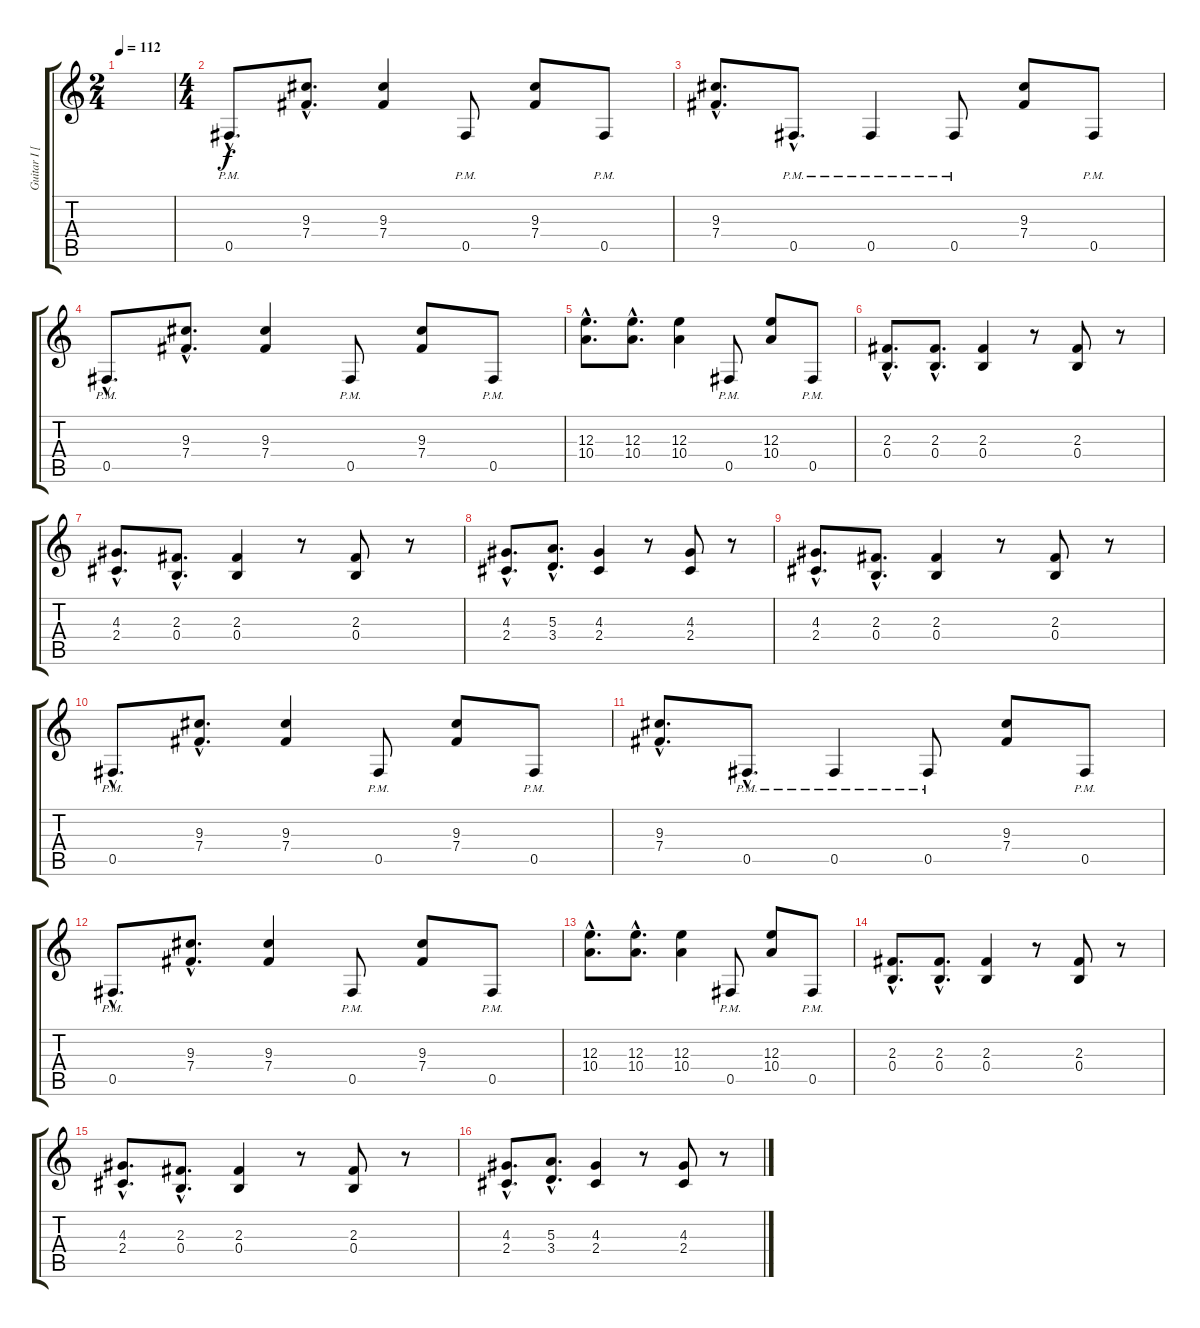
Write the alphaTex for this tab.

\track ("Guitar I [Aaron Turner]" "Guitar I [") {instrument distortionguitar}
\staff {score tabs}
\tuning (Db4 Ab3 E3 B2 Gb2 B1) {hide}
\ts (2 4)
\tempo 112
\clef g2
\ks c
|
\ts (4 4)
0.5{hac pm}.8{d} (9.3{hac} 7.4{hac}).8{d} (9.3 7.4).4 0.5{pm}.8 (9.3 7.4).8 0.5{pm}.8 |
(9.3{hac} 7.4{hac}).8{d} 0.5{hac pm}.8{d} 0.5{pm}.4 0.5{pm}.8 (9.3 7.4).8 0.5{pm}.8 |
0.5{hac pm}.8{d} (9.3{hac} 7.4{hac}).8{d} (9.3 7.4).4 0.5{pm}.8 (9.3 7.4).8 0.5{pm}.8 |
(12.3{hac} 10.4{hac}).8{d} (12.3{hac} 10.4{hac}).8{d} (12.3 10.4).4 0.5{pm}.8 (12.3 10.4).8 0.5{pm}.8 |
(2.3{hac} 0.4{hac}).8{d} (2.3{hac} 0.4{hac}).8{d} (2.3 0.4).4 r.8 (2.3 0.4).8 r.8 |
(4.3{hac} 2.4{hac}).8{d} (2.3{hac} 0.4{hac}).8{d} (2.3 0.4).4 r.8 (2.3 0.4).8 r.8 |
(4.3{hac} 2.4{hac}).8{d} (5.3{hac} 3.4{hac}).8{d} (4.3 2.4).4 r.8 (4.3 2.4).8 r.8 |
(4.3{hac} 2.4{hac}).8{d} (2.3{hac} 0.4{hac}).8{d} (2.3 0.4).4 r.8 (2.3 0.4).8 r.8 |
0.5{hac pm}.8{d} (9.3{hac} 7.4{hac}).8{d} (9.3 7.4).4 0.5{pm}.8 (9.3 7.4).8 0.5{pm}.8 |
(9.3{hac} 7.4{hac}).8{d} 0.5{hac pm}.8{d} 0.5{pm}.4 0.5{pm}.8 (9.3 7.4).8 0.5{pm}.8 |
0.5{hac pm}.8{d} (9.3{hac} 7.4{hac}).8{d} (9.3 7.4).4 0.5{pm}.8 (9.3 7.4).8 0.5{pm}.8 |
(12.3{hac} 10.4{hac}).8{d} (12.3{hac} 10.4{hac}).8{d} (12.3 10.4).4 0.5{pm}.8 (12.3 10.4).8 0.5{pm}.8 |
(2.3{hac} 0.4{hac}).8{d} (2.3{hac} 0.4{hac}).8{d} (2.3 0.4).4 r.8 (2.3 0.4).8 r.8 |
(4.3{hac} 2.4{hac}).8{d} (2.3{hac} 0.4{hac}).8{d} (2.3 0.4).4 r.8 (2.3 0.4).8 r.8 |
(4.3{hac} 2.4{hac}).8{d} (5.3{hac} 3.4{hac}).8{d} (4.3 2.4).4 r.8 (4.3 2.4).8 r.8
